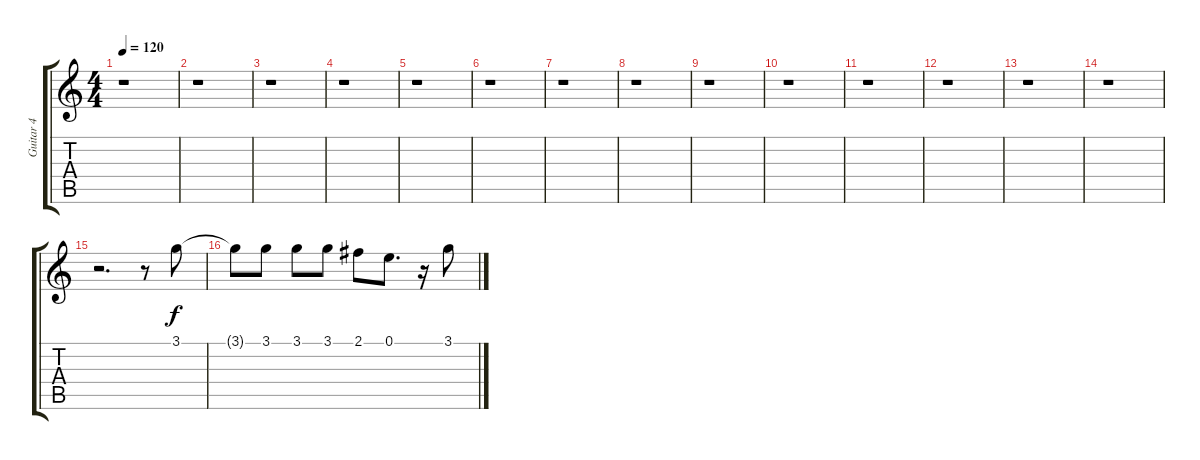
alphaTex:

\track ("Guitar 4" "Guitar 4") {instrument distortionguitar}
\staff {score tabs}
\tuning (E4 B3 G3 D3 A2 E2) {hide}
\ts (4 4)
\tempo 120
\clef g2
\ks c
r.1{dy f} |
r.1 |
r.1 |
r.1 |
r.1 |
r.1 |
r.1 |
r.1 |
r.1 |
r.1 |
r.1 |
r.1 |
r.1 |
r.1 |
r.2{d} r.8 3.1.8 |
3.1{t}.8 3.1.8 3.1.8 3.1.8 2.1.8 0.1.8{d} r.16 3.1.8
